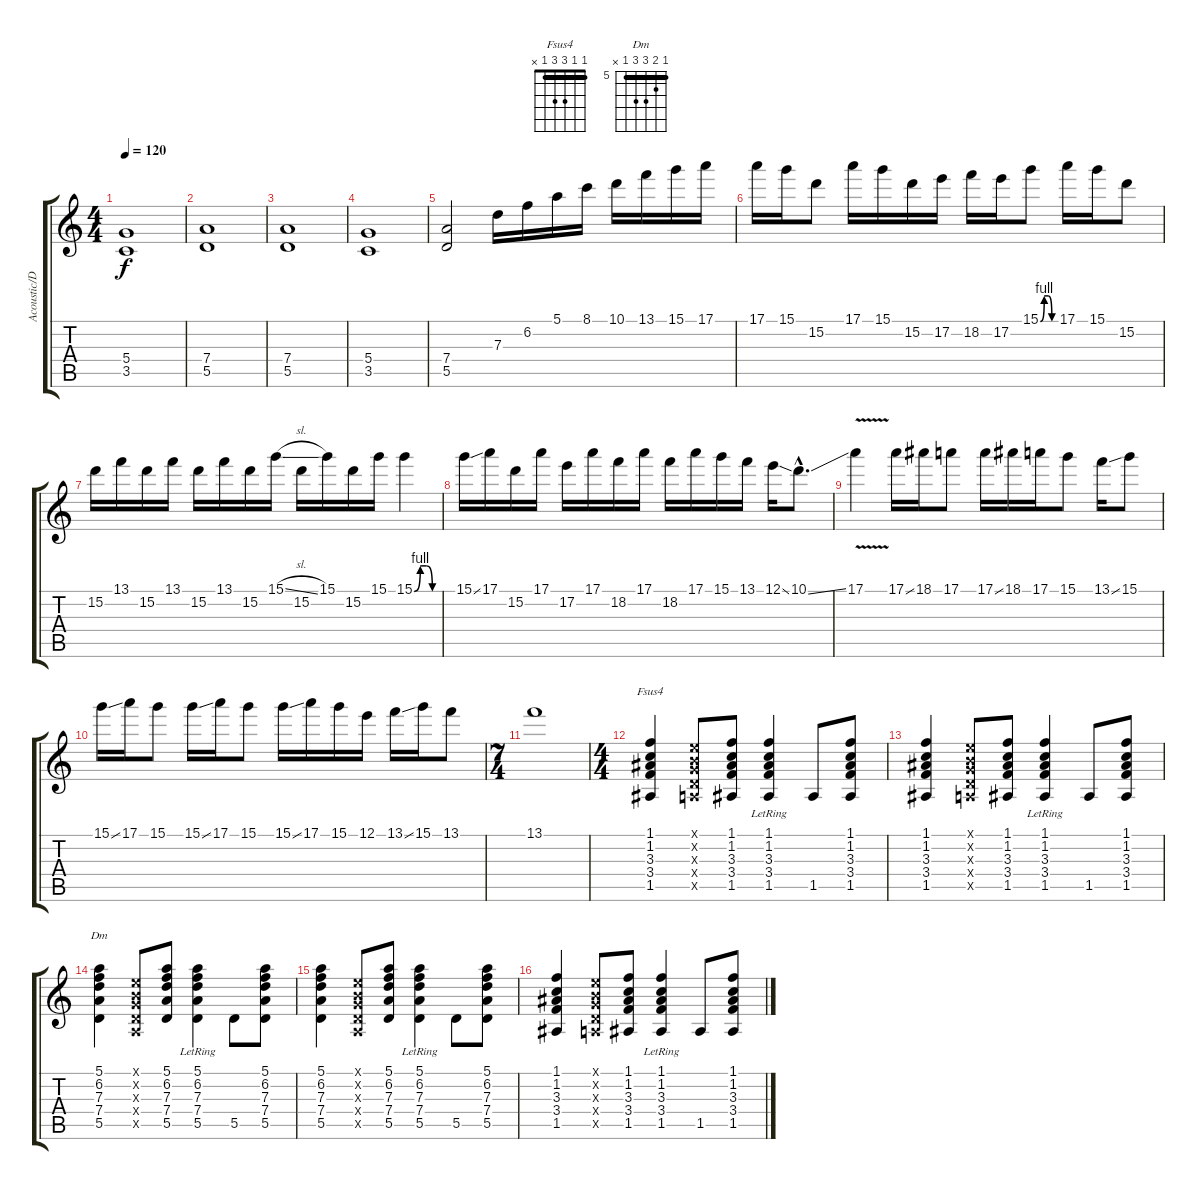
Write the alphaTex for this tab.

\track ("Acoustic/Disto" "Acoustic/D") {instrument acousticguitarsteel}
\staff {score tabs}
\tuning (E4 B3 G3 D3 A2 E2) {hide}
\chord ("Fsus4" 1 1 3 3 1 x) {barre 1}
\chord ("Dm" 5 6 7 7 5 x) {firstfret 5 barre 5}
\ts (4 4)
\tempo 120
\clef g2
\ks c
(5.4 3.5).1{dy f} |
(7.4 5.5).1 |
(7.4 5.5).1 |
(5.4 3.5).1 |
(7.4 5.5).2 7.3.16 6.2.16 5.1.16 8.1.16 10.1.16 13.1.16 15.1.16 17.1.16 |
17.1.16{volume 16 instrument distortionguitar} 15.1.16 15.2.8 17.1.16 15.1.16 15.2.16 17.2.16 18.2.16 17.2.16 15.1{be (custom 0 0 15 4 30 4 45 0 60 0)}.8 17.1.16 15.1.16 15.2.8 |
15.2.16 13.1.16 15.2.16 13.1.16 15.2.16 13.1.16 15.2.16 15.1{sl}.16 15.2.16 15.1.16 15.2.16 15.1.16 15.1{be (custom 0 0 15 4 30 4 45 0 60 0)}.4 |
15.1{ss}.16 17.1.16 15.2.16 17.1.16 17.2.16 17.1.16 18.2.16 17.1.16 18.2.16 17.1.16 15.1.16 13.1.16 12.1{ss}.16 10.1{ss hac}.8{d} |
17.1{v}.4 17.1{ss}.16 18.1.16 17.1.8 17.1{ss}.16 18.1.16 17.1.16 15.1.8 13.1{ss}.16 15.1.8 |
15.1{ss}.16 17.1.16 15.1.8 15.1{ss}.16 17.1.16 15.1.8 15.1{ss}.16 17.1.16 15.1.16 12.1.16 13.1{ss}.16 15.1.16 13.1.8 |
\ts (7 4)
13.1.1{volume 0} |
\ts (4 4)
(1.1 1.2 3.3 3.4 1.5).4{ch "Fsus4" volume 13 instrument acousticguitarsteel} (0.1{x} 0.2{x} 0.3{x} 0.4{x} 0.5{x}).8 (1.1 1.2 3.3 3.4 1.5).8 (1.1{lr} 1.2{lr} 3.3{lr} 3.4{lr} 1.5{lr}).4 1.5.8 (1.1 1.2 3.3 3.4 1.5).8 |
(1.1 1.2 3.3 3.4 1.5).4 (0.1{x} 0.2{x} 0.3{x} 0.4{x} 0.5{x}).8 (1.1 1.2 3.3 3.4 1.5).8 (1.1{lr} 1.2{lr} 3.3{lr} 3.4{lr} 1.5{lr}).4 1.5.8 (1.1 1.2 3.3 3.4 1.5).8 |
(5.1 6.2 7.3 7.4 5.5).4{ch "Dm"} (0.1{x} 0.2{x} 0.3{x} 0.4{x} 0.5{x}).8 (5.1 6.2 7.3 7.4 5.5).8 (5.1{lr} 6.2{lr} 7.3{lr} 7.4{lr} 5.5{lr}).4 5.5.8 (5.1 6.2 7.3 7.4 5.5).8 |
(5.1 6.2 7.3 7.4 5.5).4 (0.1{x} 0.2{x} 0.3{x} 0.4{x} 0.5{x}).8 (5.1 6.2 7.3 7.4 5.5).8 (5.1{lr} 6.2{lr} 7.3{lr} 7.4{lr} 5.5{lr}).4 5.5.8 (5.1 6.2 7.3 7.4 5.5).8 |
(1.1 1.2 3.3 3.4 1.5).4 (0.1{x} 0.2{x} 0.3{x} 0.4{x} 0.5{x}).8 (1.1 1.2 3.3 3.4 1.5).8 (1.1{lr} 1.2{lr} 3.3{lr} 3.4{lr} 1.5{lr}).4 1.5.8 (1.1 1.2 3.3 3.4 1.5).8
